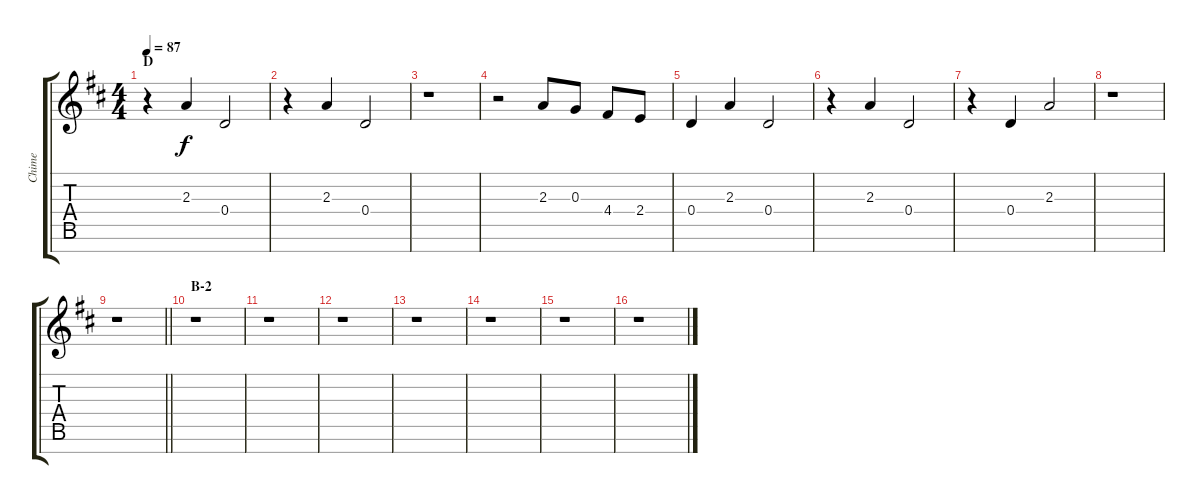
\track ("Chime" "Chime") {instrument tubularbells}
\staff {score tabs}
\tuning (E5 B4 G4 D4 A3 E3 B2) {hide}
\ts (4 4)
\section ("" "D")
\tempo 87
\clef g2
\ks d
r.4{dy f} 2.3.4 0.4.2 |
r.4 2.3.4 0.4.2 |
r.1 |
r.2 2.3.8 0.3.8 4.4.8 2.4.8 |
0.4.4 2.3.4 0.4.2 |
r.4 2.3.4 0.4.2 |
r.4 0.4.4 2.3.2 |
r.1 |
\barLineRight lightlight
r.1 |
\section ("" "B-2")
r.1 |
r.1 |
r.1 |
r.1 |
r.1 |
r.1 |
r.1
